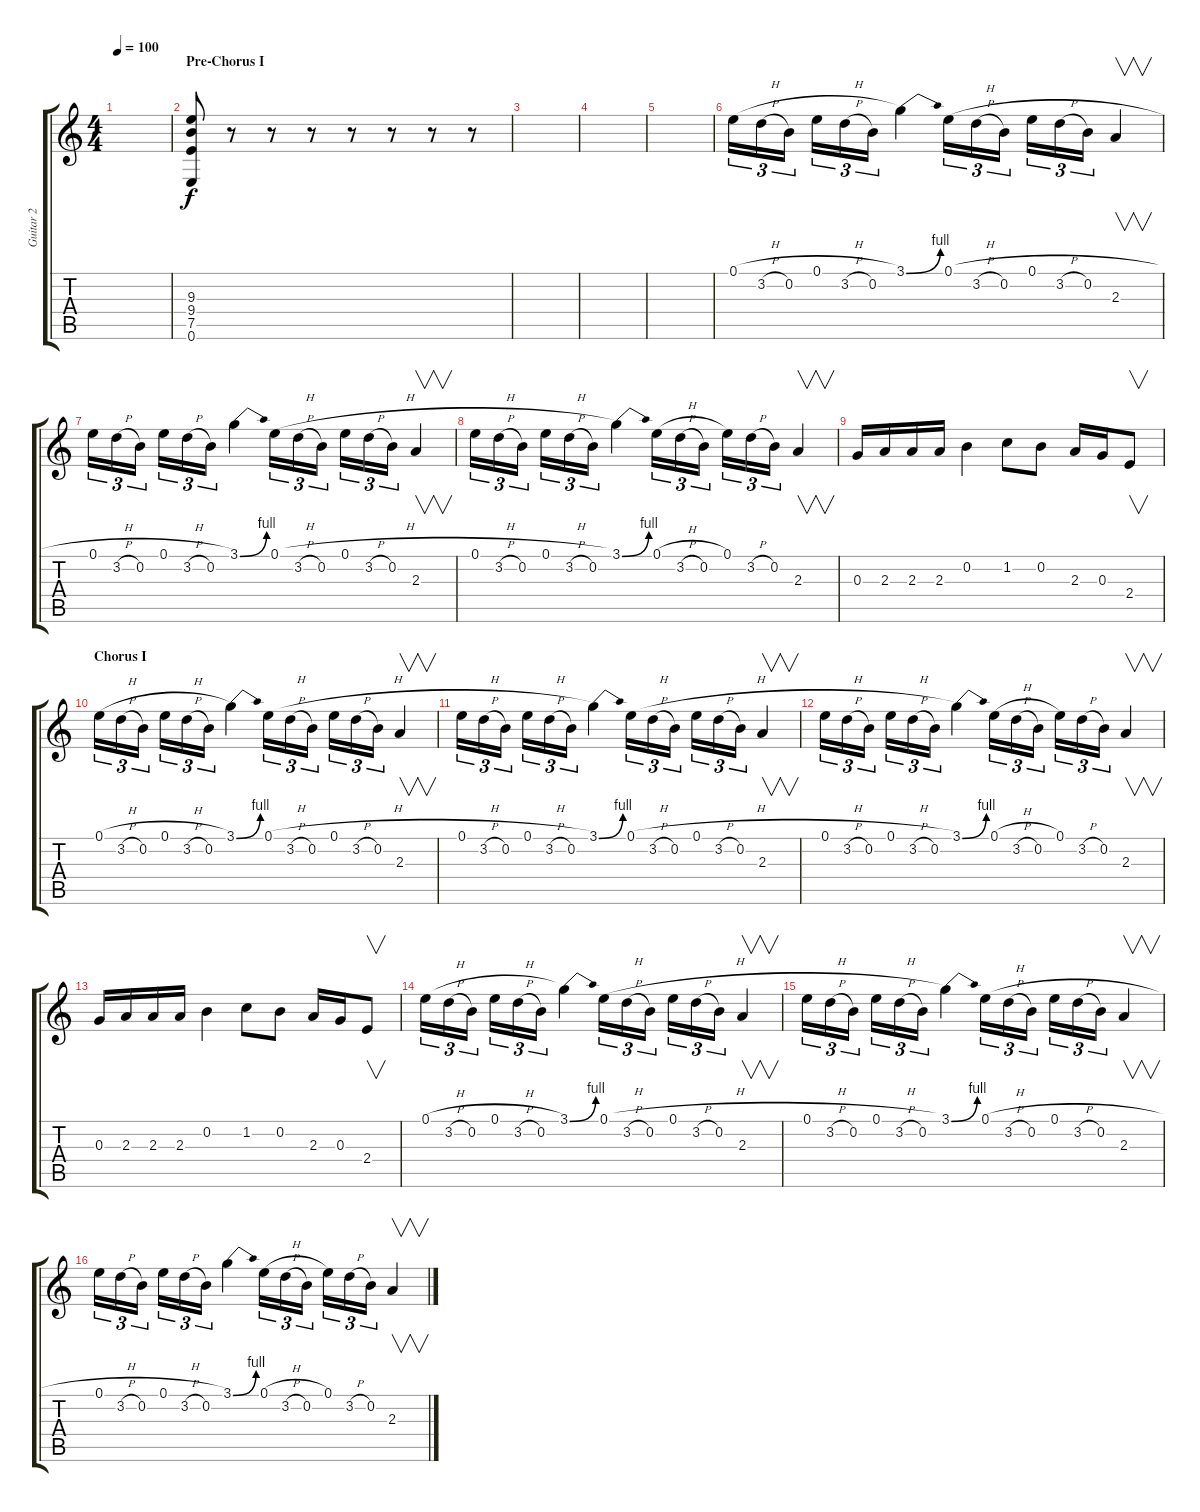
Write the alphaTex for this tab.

\track ("Guitar 2" "Guitar 2") {instrument overdrivenguitar}
\staff {score tabs}
\tuning (E4 B3 G3 D3 A2 E2) {hide}
\ts (4 4)
\tempo 100
\clef g2
\ks c
|
\section ("" "Pre-Chorus I")
(9.3 9.4 7.5 0.6).8 r.8 r.8 r.8 r.8 r.8 r.8 r.8 |
|
|
|
0.1{h}.16{tu (3 2)} 3.2{h}.16{tu (3 2)} 0.2.16{tu (3 2)} 0.1{h}.16{tu (3 2)} 3.2{h}.16{tu (3 2)} 0.2.16{tu (3 2)} 3.1{be (bend 0 0 60 4)}.4 0.1{h}.16{tu (3 2)} 3.2{h}.16{tu (3 2)} 0.2.16{tu (3 2)} 0.1{h}.16{tu (3 2)} 3.2{h}.16{tu (3 2)} 0.2.16{tu (3 2)} 2.3.4{v} |
0.1{h}.16{tu (3 2)} 3.2{h}.16{tu (3 2)} 0.2.16{tu (3 2)} 0.1{h}.16{tu (3 2)} 3.2{h}.16{tu (3 2)} 0.2.16{tu (3 2)} 3.1{be (bend 0 0 60 4)}.4 0.1{h}.16{tu (3 2)} 3.2{h}.16{tu (3 2)} 0.2.16{tu (3 2)} 0.1{h}.16{tu (3 2)} 3.2{h}.16{tu (3 2)} 0.2.16{tu (3 2)} 2.3.4{v} |
0.1{h}.16{tu (3 2)} 3.2{h}.16{tu (3 2)} 0.2.16{tu (3 2)} 0.1{h}.16{tu (3 2)} 3.2{h}.16{tu (3 2)} 0.2.16{tu (3 2)} 3.1{be (bend 0 0 60 4)}.4 0.1{h}.16{tu (3 2)} 3.2{h}.16{tu (3 2)} 0.2.16{tu (3 2)} 0.1.16{tu (3 2)} 3.2{h}.16{tu (3 2)} 0.2.16{tu (3 2)} 2.3.4{v} |
0.3.16 2.3.16 2.3.16 2.3.16 0.2.4 1.2.8 0.2.8 2.3.16 0.3.16 2.4.8{v} |
\section ("" "Chorus I")
0.1{h}.16{tu (3 2)} 3.2{h}.16{tu (3 2)} 0.2.16{tu (3 2)} 0.1{h}.16{tu (3 2)} 3.2{h}.16{tu (3 2)} 0.2.16{tu (3 2)} 3.1{be (bend 0 0 60 4)}.4 0.1{h}.16{tu (3 2)} 3.2{h}.16{tu (3 2)} 0.2.16{tu (3 2)} 0.1{h}.16{tu (3 2)} 3.2{h}.16{tu (3 2)} 0.2.16{tu (3 2)} 2.3.4{v} |
0.1{h}.16{tu (3 2)} 3.2{h}.16{tu (3 2)} 0.2.16{tu (3 2)} 0.1{h}.16{tu (3 2)} 3.2{h}.16{tu (3 2)} 0.2.16{tu (3 2)} 3.1{be (bend 0 0 60 4)}.4 0.1{h}.16{tu (3 2)} 3.2{h}.16{tu (3 2)} 0.2.16{tu (3 2)} 0.1{h}.16{tu (3 2)} 3.2{h}.16{tu (3 2)} 0.2.16{tu (3 2)} 2.3.4{v} |
0.1{h}.16{tu (3 2)} 3.2{h}.16{tu (3 2)} 0.2.16{tu (3 2)} 0.1{h}.16{tu (3 2)} 3.2{h}.16{tu (3 2)} 0.2.16{tu (3 2)} 3.1{be (bend 0 0 60 4)}.4 0.1{h}.16{tu (3 2)} 3.2{h}.16{tu (3 2)} 0.2.16{tu (3 2)} 0.1.16{tu (3 2)} 3.2{h}.16{tu (3 2)} 0.2.16{tu (3 2)} 2.3.4{v} |
0.3.16 2.3.16 2.3.16 2.3.16 0.2.4 1.2.8 0.2.8 2.3.16 0.3.16 2.4.8{v} |
0.1{h}.16{tu (3 2)} 3.2{h}.16{tu (3 2)} 0.2.16{tu (3 2)} 0.1{h}.16{tu (3 2)} 3.2{h}.16{tu (3 2)} 0.2.16{tu (3 2)} 3.1{be (bend 0 0 60 4)}.4 0.1{h}.16{tu (3 2)} 3.2{h}.16{tu (3 2)} 0.2.16{tu (3 2)} 0.1{h}.16{tu (3 2)} 3.2{h}.16{tu (3 2)} 0.2.16{tu (3 2)} 2.3.4{v} |
0.1{h}.16{tu (3 2)} 3.2{h}.16{tu (3 2)} 0.2.16{tu (3 2)} 0.1{h}.16{tu (3 2)} 3.2{h}.16{tu (3 2)} 0.2.16{tu (3 2)} 3.1{be (bend 0 0 60 4)}.4 0.1{h}.16{tu (3 2)} 3.2{h}.16{tu (3 2)} 0.2.16{tu (3 2)} 0.1{h}.16{tu (3 2)} 3.2{h}.16{tu (3 2)} 0.2.16{tu (3 2)} 2.3.4{v} |
0.1{h}.16{tu (3 2)} 3.2{h}.16{tu (3 2)} 0.2.16{tu (3 2)} 0.1{h}.16{tu (3 2)} 3.2{h}.16{tu (3 2)} 0.2.16{tu (3 2)} 3.1{be (bend 0 0 60 4)}.4 0.1{h}.16{tu (3 2)} 3.2{h}.16{tu (3 2)} 0.2.16{tu (3 2)} 0.1.16{tu (3 2)} 3.2{h}.16{tu (3 2)} 0.2.16{tu (3 2)} 2.3.4{v}
